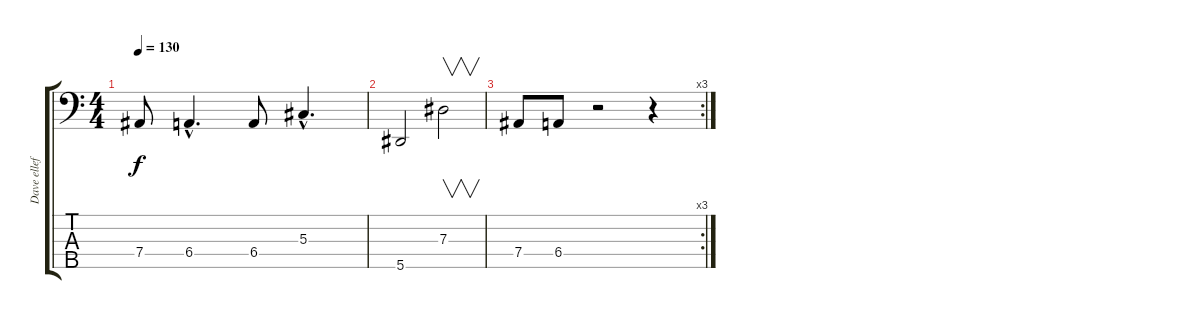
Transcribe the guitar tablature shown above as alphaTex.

\track ("Dave ellefson" "Dave ellef") {instrument electricbasspick}
\staff {score tabs}
\tuning (Gb2 Db2 Ab1 Eb1 Bb0) {hide}
\ts (4 4)
\tempo 130
\clef f4
\ks c
7.4.8{dy f} 6.4{hac}.4{d} 6.4.8 5.3{hac}.4{d} |
5.5.2 7.3.2{v} |
\rc 3
7.4.8 6.4.8 r.2 r.4
